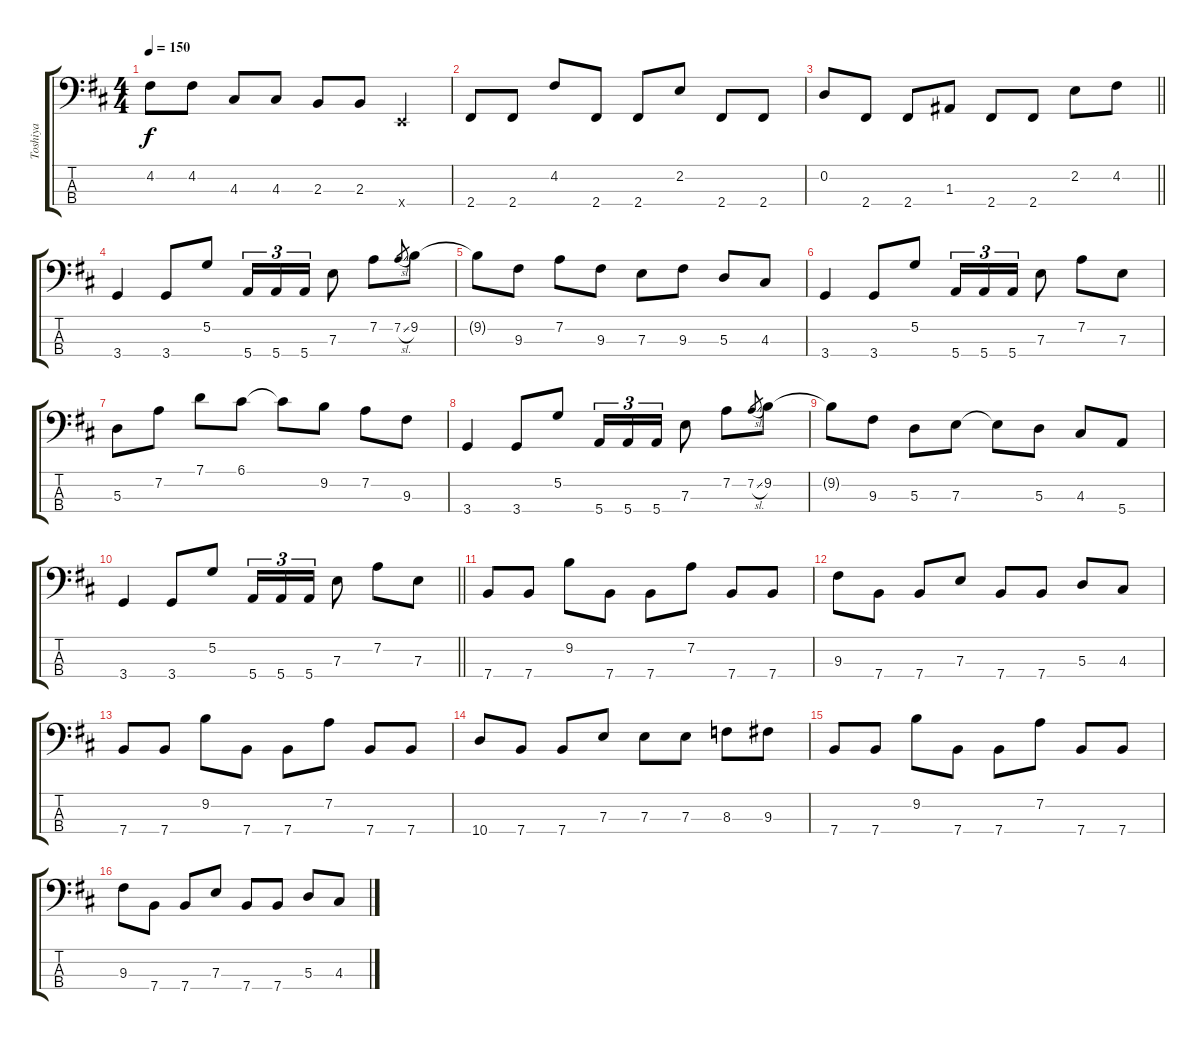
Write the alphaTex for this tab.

\track ("Toshiya" "Toshiya") {instrument electricbasspick}
\staff {score tabs}
\tuning (G2 D2 A1 E1) {hide}
\ts (4 4)
\tempo 150
\clef f4
\ks d
4.2.8{dy f} 4.2.8 4.3.8 4.3.8 2.3.8 2.3.8 0.4{x}.4 |
2.4.8 2.4.8 4.2.8 2.4.8 2.4.8 2.2.8 2.4.8 2.4.8 |
\barLineRight lightlight
0.2.8 2.4.8 2.4.8 1.3.8 2.4.8 2.4.8 2.2.8 4.2.8 |
3.4.4 3.4.8 5.2.8 5.4.16{tu (3 2)} 5.4.16{tu (3 2)} 5.4.16{tu (3 2)} 7.3.8 7.2.8 7.2{sl}.8{gr} 9.2.8 |
9.2{t}.8 9.3.8 7.2.8 9.3.8 7.3.8 9.3.8 5.3.8 4.3.8 |
3.4.4 3.4.8 5.2.8 5.4.16{tu (3 2)} 5.4.16{tu (3 2)} 5.4.16{tu (3 2)} 7.3.8 7.2.8 7.3.8 |
5.3.8 7.2.8 7.1.8 6.1.8 6.1{t}.8 9.2.8 7.2.8 9.3.8 |
3.4.4 3.4.8 5.2.8 5.4.16{tu (3 2)} 5.4.16{tu (3 2)} 5.4.16{tu (3 2)} 7.3.8 7.2.8 7.2{sl}.8{gr} 9.2.8 |
9.2{t}.8 9.3.8 5.3.8 7.3.8 7.3{t}.8 5.3.8 4.3.8 5.4.8 |
\barLineRight lightlight
3.4.4 3.4.8 5.2.8 5.4.16{tu (3 2)} 5.4.16{tu (3 2)} 5.4.16{tu (3 2)} 7.3.8 7.2.8 7.3.8 |
7.4.8 7.4.8 9.2.8 7.4.8 7.4.8 7.2.8 7.4.8 7.4.8 |
9.3.8 7.4.8 7.4.8 7.3.8 7.4.8 7.4.8 5.3.8 4.3.8 |
7.4.8 7.4.8 9.2.8 7.4.8 7.4.8 7.2.8 7.4.8 7.4.8 |
10.4.8 7.4.8 7.4.8 7.3.8 7.3.8 7.3.8 8.3.8 9.3.8 |
7.4.8 7.4.8 9.2.8 7.4.8 7.4.8 7.2.8 7.4.8 7.4.8 |
9.3.8 7.4.8 7.4.8 7.3.8 7.4.8 7.4.8 5.3.8 4.3.8
